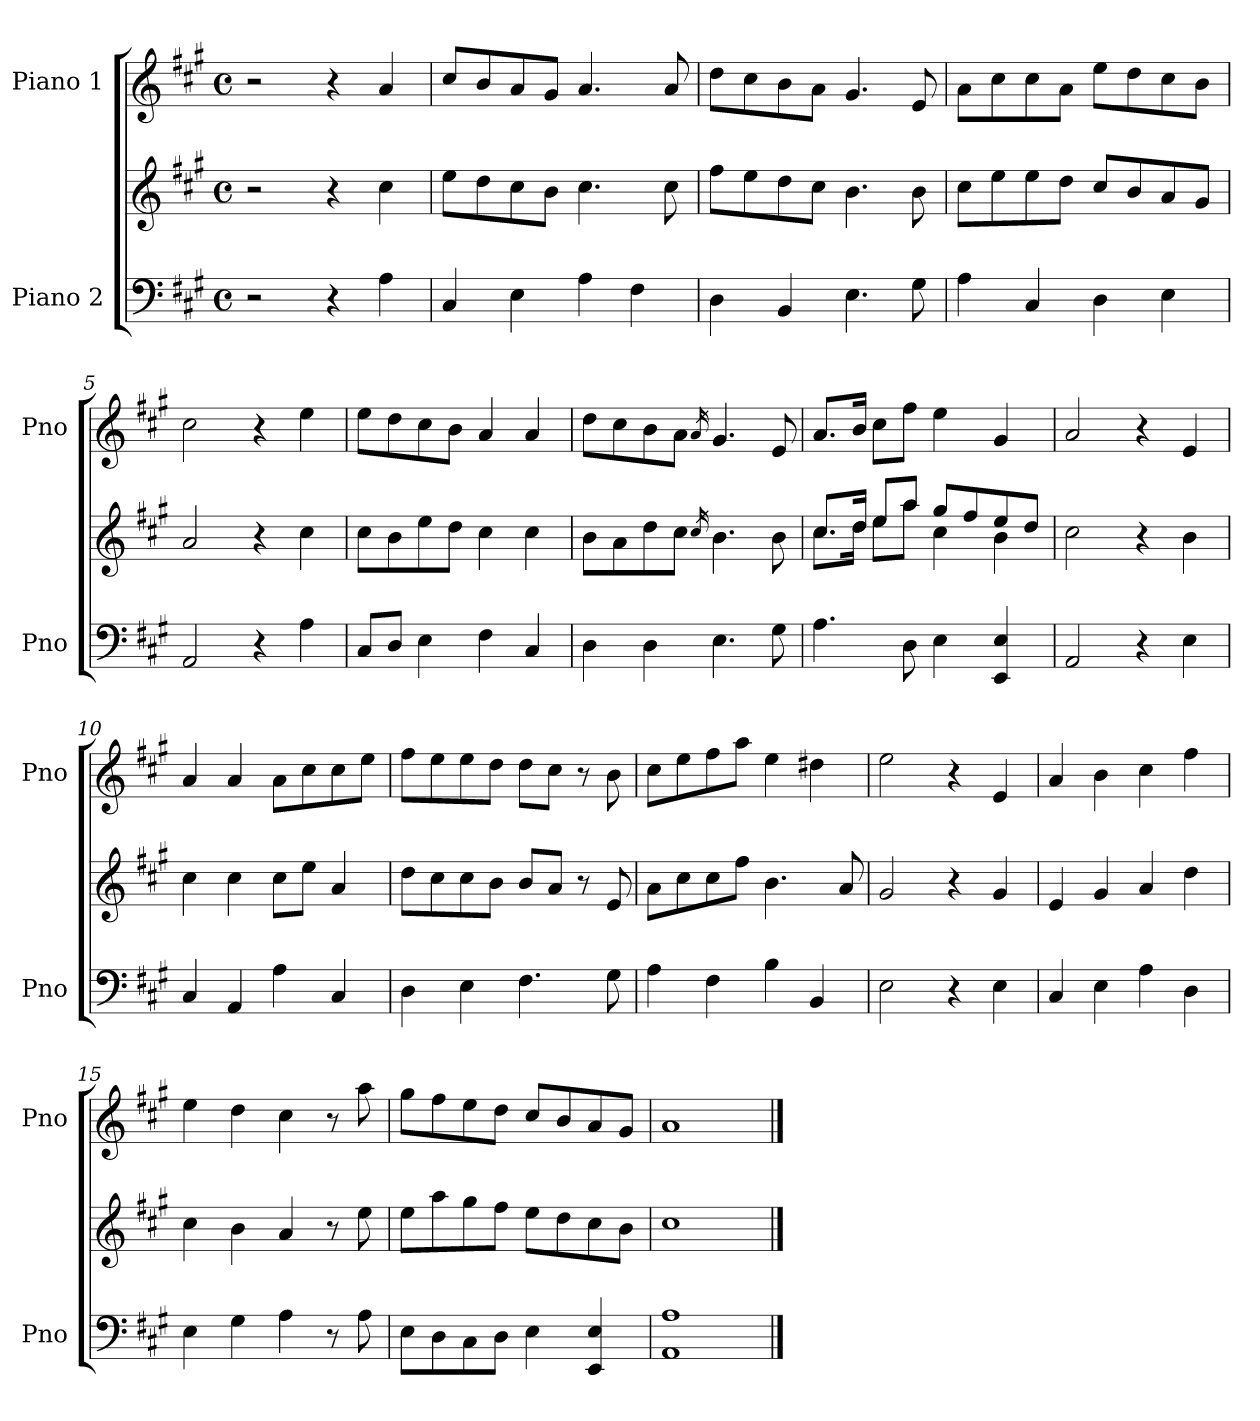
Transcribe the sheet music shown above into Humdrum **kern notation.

**kern	**kern	**kern
*part2	*part2	*part1
*staff3	*staff2	*staff1
*I"Piano 2	*	*I"Piano 1
*I'Pno	*	*I'Pno
*clefF4	*clefG2	*clefG2
*k[f#c#g#]	*k[f#c#g#]	*k[f#c#g#]
*M4/4	*M4/4	*M4/4
*met(c)	*met(c)	*met(c)
=1	=1	=1
2r	2r	2r
4r	4r	4r
4A\	4cc#\	4a/
=2	=2	=2
4C#/	8ee\L	8cc#/L
.	8dd\	8b/
4E\	8cc#\	8a/
.	8b\J	8g#/J
4A\	4.cc#\	4.a/
4F#\	.	.
.	8cc#\	8a/
=3	=3	=3
4D\	8ff#\L	8dd\L
.	8ee\	8cc#\
4BB/	8dd\	8b\
.	8cc#\J	8a\J
4.E\	4.b\	4.g#/
8G#\	8b\	8e/
=4	=4	=4
4A\	8cc#\L	8a\L
.	8ee\	8cc#\
4C#/	8ee\	8cc#\
.	8dd\J	8a\J
4D\	8cc#/L	8ee\L
.	8b/	8dd\
4E\	8a/	8cc#\
.	8g#/J	8b\J
=5	=5	=5
2AA/	2a/	2cc#\
4r	4r	4r
4A\	4cc#\	4ee\
=6	=6	=6
8C#/L	8cc#\L	8ee\L
8D/J	8b\	8dd\
4E\	8ee\	8cc#\
.	8dd\J	8b\J
4F#\	4cc#\	4a/
4C#/	4cc#\	4a/
=7	=7	=7
4D\	8b\L	8dd\L
.	8a\	8cc#\
4D\	8dd\	8b\
.	8cc#\J	8a\J
.	16qcc#/	16qa/
4.E\	4.b\	4.g#/
8G#\	8b\	8e/
!!LO:LB:g=z
=8	=8	=8
*	*^	*
4.A\	8.cc#/L	8.cc#\L	8.a/L
.	16dd/Jk	16dd\Jk	16b/Jk
.	8ee/L	8ee\L	8cc#\L
8D\	8aa/J	8aa\J	8ff#\J
4E\	8gg#/L	4cc#\	4ee\
.	8ff#/	.	.
4EE/ 4E/	8ee/	4b\	4g#/
.	8dd/J	.	.
*	*v	*v	*
=9	=9	=9
2AA/	2cc#\	2a/
4r	4r	4r
4E\	4b\	4e/
=10	=10	=10
4C#/	4cc#\	4a/
4AA/	4cc#\	4a/
4A\	8cc#\L	8a\L
.	8ee\J	8cc#\
4C#/	4a/	8cc#\
.	.	8ee\J
=11	=11	=11
4D\	8dd\L	8ff#\L
.	8cc#\	8ee\
4E\	8cc#\	8ee\
.	8b\J	8dd\J
4.F#\	8b/L	8dd\L
.	8a/J	8cc#\J
.	8r	8r
8G#\	8e/	8b\
=12	=12	=12
4A\	8a\L	8cc#\L
.	8cc#\	8ee\
4F#\	8cc#\	8ff#\
.	8ff#\J	8aa\J
4B\	4.b\	4ee\
4BB/	.	4dd#X\
.	8a/	.
=13	=13	=13
2E\	2g#/	2ee\
4r	4r	4r
4E\	4g#/	4e/
=14	=14	=14
4C#/	4e/	4a/
4E\	4g#/	4b\
4A\	4a/	4cc#\
4D\	4dd\	4ff#\
!!LO:LB:g=z
=15	=15	=15
4E\	4cc#\	4ee\
4G#\	4b\	4dd\
4A\	4a/	4cc#\
8r	8r	8r
8A\	8ee\	8aa\
=16	=16	=16
8E\L	8ee\L	8gg#\L
8D\	8aa\	8ff#\
8C#\	8gg#\	8ee\
8D\J	8ff#\J	8dd\J
4E\	8ee\L	8cc#/L
.	8dd\	8b/
4EE/ 4E/	8cc#\	8a/
.	8b\J	8g#/J
=17	=17	=17
1AA 1A	1cc#	1a
==	==	==
*-	*-	*-
